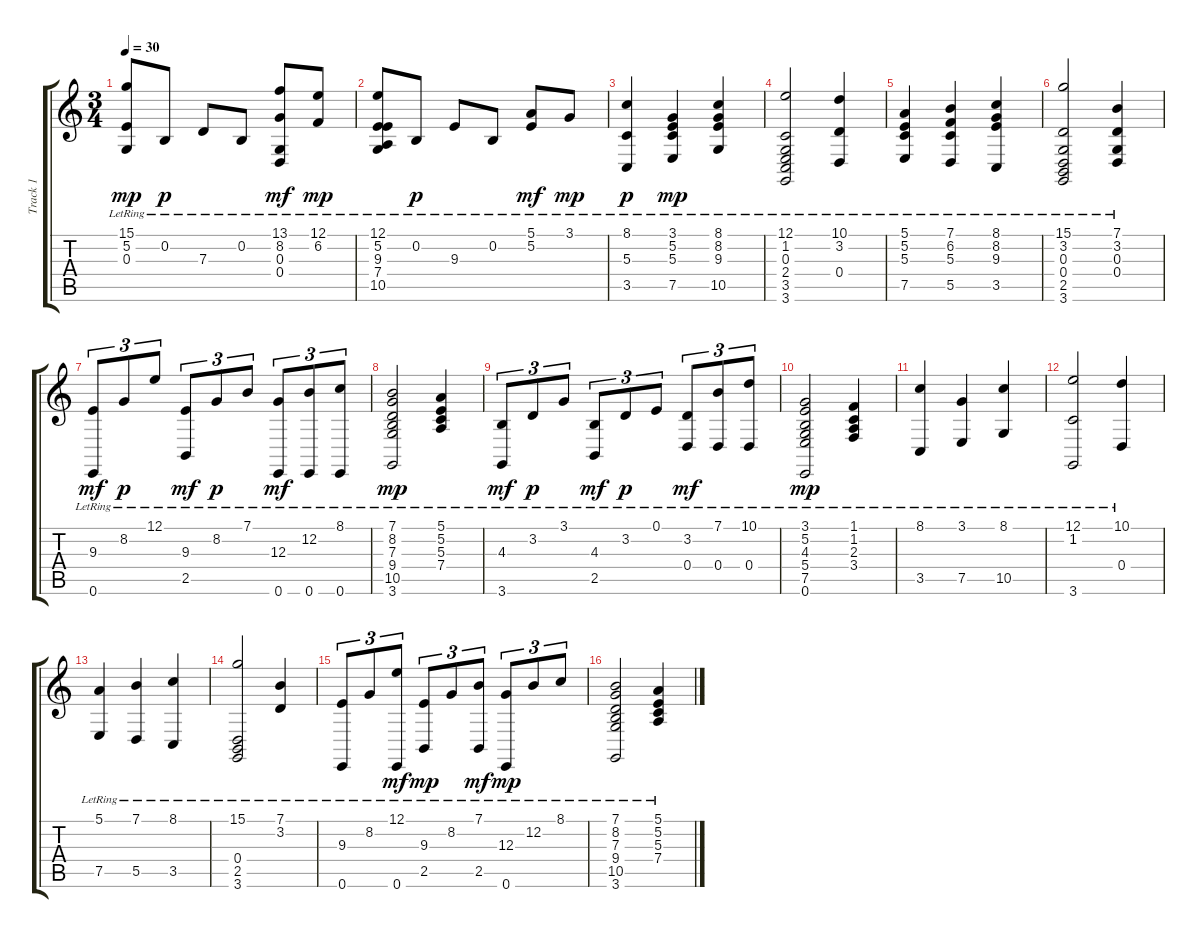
\track ("Track 1" "Track 1") {instrument acousticgrandpiano}
\staff {score tabs}
\tuning (E4 B3 G3 D3 A2 E2) {hide}
\ts (3 4)
\tempo 30
\clef g2
\ks c
(15.1{lr} 5.2{lr} 0.3{lr}).8{dy mp} 0.2{lr}.8{dy p} 7.3{lr}.8 0.2{lr}.8 (13.1{lr} 8.2{lr} 0.3{lr} 0.4{lr}).8{dy mf} (12.1{lr} 6.2{lr}).8{dy mp} |
(12.1{lr} 5.2{lr} 9.3{lr} 7.4{lr} 10.5{lr}).8 0.2{lr}.8{dy p} 9.3{lr}.8 0.2{lr}.8 (5.1{lr} 5.2{lr}).8{dy mf} 3.1{lr}.8{dy mp} |
(8.1{lr} 5.3{lr} 3.5{lr}).4{dy p} (3.1{lr} 5.2{lr} 5.3{lr} 7.5{lr}).4{dy mp} (8.1{lr} 8.2{lr} 9.3{lr} 10.5{lr}).4 |
(12.1{lr} 1.2{lr} 0.3{lr} 2.4{lr} 3.5{lr} 3.6{lr}).2 (10.1{lr} 3.2{lr} 0.4{lr}).4 |
(5.1{lr} 5.2{lr} 5.3{lr} 7.5{lr}).4 (7.1{lr} 6.2{lr} 5.3{lr} 5.5{lr}).4 (8.1{lr} 8.2{lr} 9.3{lr} 3.5{lr}).4 |
(15.1{lr} 3.2{lr} 0.3{lr} 0.4{lr} 2.5{lr} 3.6{lr}).2 (7.1{lr} 3.2{lr} 0.3{lr} 0.4{lr}).4 |
(9.3{lr} 0.6{lr}).8{tu (3 2) dy mf} 8.2{lr}.8{tu (3 2) dy p} 12.1{lr}.8{tu (3 2)} (9.3{lr} 2.5{lr}).8{tu (3 2) dy mf} 8.2{lr}.8{tu (3 2) dy p} 7.1{lr}.8{tu (3 2)} (12.3{lr} 0.6{lr}).8{tu (3 2) dy mf} (12.2{lr} 0.6{lr}).8{tu (3 2)} (8.1{lr} 0.6{lr}).8{tu (3 2)} |
(7.1{lr} 8.2{lr} 7.3{lr} 9.4{lr} 10.5{lr} 3.6{lr}).2{dy mp} (5.1{lr} 5.2{lr} 5.3{lr} 7.4{lr}).4 |
(4.3{lr} 3.6{lr}).8{tu (3 2) dy mf} 3.2{lr}.8{tu (3 2) dy p} 3.1{lr}.8{tu (3 2)} (4.3{lr} 2.5{lr}).8{tu (3 2) dy mf} 3.2{lr}.8{tu (3 2) dy p} 0.1{lr}.8{tu (3 2)} (3.2{lr} 0.4{lr}).8{tu (3 2) dy mf} (7.1{lr} 0.4{lr}).8{tu (3 2)} (10.1{lr} 0.4{lr}).8{tu (3 2)} |
(3.1{lr} 5.2{lr} 4.3{lr} 5.4{lr} 7.5{lr} 0.6{lr}).2{dy mp} (1.1{lr} 1.2{lr} 2.3{lr} 3.4{lr}).4 |
(8.1{lr} 3.5{lr}).4 (3.1{lr} 7.5{lr}).4 (8.1{lr} 10.5{lr}).4 |
(12.1{lr} 1.2{lr} 3.6{lr}).2 (10.1{lr} 0.4{lr}).4 |
(5.1{lr} 7.5{lr}).4 (7.1{lr} 5.5{lr}).4 (8.1{lr} 3.5{lr}).4 |
(15.1{lr} 0.4{lr} 2.5{lr} 3.6{lr}).2 (7.1{lr} 3.2{lr}).4 |
(9.3{lr} 0.6{lr}).8{tu (3 2)} 8.2{lr}.8{tu (3 2)} (12.1{lr} 0.6{lr}).8{tu (3 2) dy mf} (9.3{lr} 2.5{lr}).8{tu (3 2) dy mp} 8.2{lr}.8{tu (3 2)} (7.1{lr} 2.5{lr}).8{tu (3 2) dy mf} (12.3{lr} 0.6{lr}).8{tu (3 2) dy mp} 12.2{lr}.8{tu (3 2)} 8.1{lr}.8{tu (3 2)} |
(7.1{lr} 8.2{lr} 7.3{lr} 9.4{lr} 10.5{lr} 3.6{lr}).2 (5.1{lr} 5.2{lr} 5.3{lr} 7.4{lr}).4
